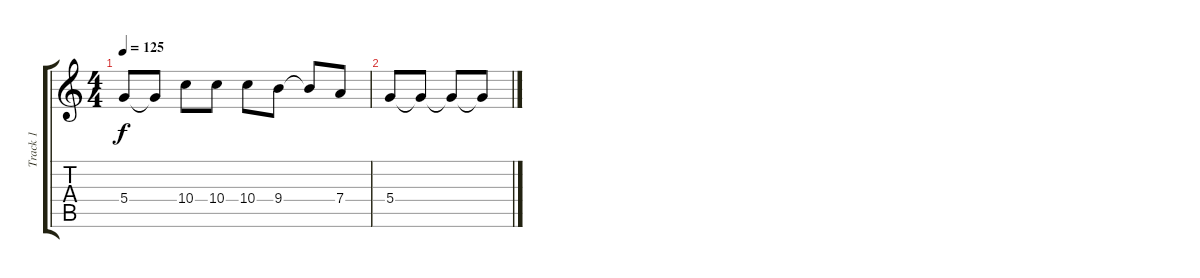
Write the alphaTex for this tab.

\track ("Track 1" "Track 1") {instrument distortionguitar}
\staff {score tabs}
\tuning (E4 B3 G3 D3 A2 E2) {hide}
\ts (4 4)
\tempo 125
\clef g2
\ks c
5.4{t}.8{dy f} 5.4{t}.8 10.4.8 10.4.8 10.4.8 9.4.8 9.4{t}.8 7.4.8 |
5.4.8 5.4{t}.8 5.4{t}.8 5.4{t}.8
